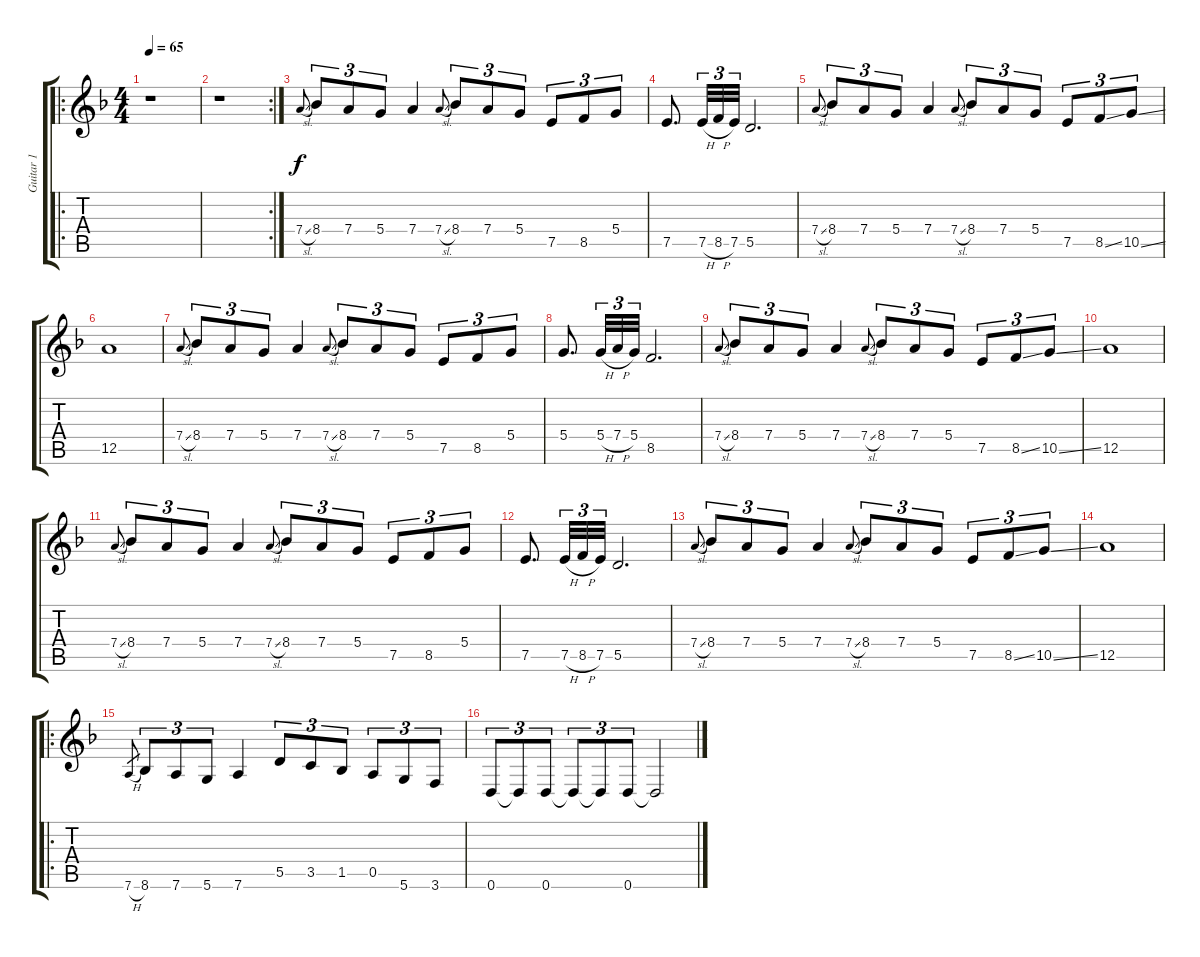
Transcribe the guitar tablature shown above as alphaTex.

\track ("Guitar 1" "Guitar 1") {instrument acousticguitarsteel}
\staff {score tabs}
\tuning (E4 B3 G3 D3 A2 D2) {hide}
\ro
\ts (4 4)
\tempo 65
\clef g2
\ks dminor
r.1{dy f instrument acousticguitarsteel} |
\rc 2
r.1 |
7.4{sl}.8{gr onbeat} 8.4.8{tu (3 2)} 7.4.8{tu (3 2)} 5.4.8{tu (3 2)} 7.4.4 7.4{sl}.8{gr onbeat} 8.4.8{tu (3 2)} 7.4.8{tu (3 2)} 5.4.8{tu (3 2)} 7.5.8{tu (3 2)} 8.5.8{tu (3 2)} 5.4.8{tu (3 2)} |
7.5.8{d} 7.5{h}.32{tu (3 2)} 8.5{h}.32{tu (3 2)} 7.5.32{tu (3 2)} 5.5.2{d} |
7.4{sl}.8{gr onbeat} 8.4.8{tu (3 2)} 7.4.8{tu (3 2)} 5.4.8{tu (3 2)} 7.4.4 7.4{sl}.8{gr onbeat} 8.4.8{tu (3 2)} 7.4.8{tu (3 2)} 5.4.8{tu (3 2)} 7.5.8{tu (3 2)} 8.5{ss}.8{tu (3 2)} 10.5{ss}.8{tu (3 2)} |
12.5.1 |
7.4{sl}.8{gr onbeat} 8.4.8{tu (3 2)} 7.4.8{tu (3 2)} 5.4.8{tu (3 2)} 7.4.4 7.4{sl}.8{gr onbeat} 8.4.8{tu (3 2)} 7.4.8{tu (3 2)} 5.4.8{tu (3 2)} 7.5.8{tu (3 2)} 8.5.8{tu (3 2)} 5.4.8{tu (3 2)} |
5.4.8{d} 5.4{h}.32{tu (3 2)} 7.4{h}.32{tu (3 2)} 5.4.32{tu (3 2)} 8.5.2{d} |
7.4{sl}.8{gr onbeat} 8.4.8{tu (3 2)} 7.4.8{tu (3 2)} 5.4.8{tu (3 2)} 7.4.4 7.4{sl}.8{gr onbeat} 8.4.8{tu (3 2)} 7.4.8{tu (3 2)} 5.4.8{tu (3 2)} 7.5.8{tu (3 2)} 8.5{ss}.8{tu (3 2)} 10.5{ss}.8{tu (3 2)} |
12.5.1 |
7.4{sl}.8{gr onbeat} 8.4.8{tu (3 2)} 7.4.8{tu (3 2)} 5.4.8{tu (3 2)} 7.4.4 7.4{sl}.8{gr onbeat} 8.4.8{tu (3 2)} 7.4.8{tu (3 2)} 5.4.8{tu (3 2)} 7.5.8{tu (3 2)} 8.5.8{tu (3 2)} 5.4.8{tu (3 2)} |
7.5.8{d} 7.5{h}.32{tu (3 2)} 8.5{h}.32{tu (3 2)} 7.5.32{tu (3 2)} 5.5.2{d} |
7.4{sl}.8{gr onbeat} 8.4.8{tu (3 2)} 7.4.8{tu (3 2)} 5.4.8{tu (3 2)} 7.4.4 7.4{sl}.8{gr onbeat} 8.4.8{tu (3 2)} 7.4.8{tu (3 2)} 5.4.8{tu (3 2)} 7.5.8{tu (3 2)} 8.5{ss}.8{tu (3 2)} 10.5{ss}.8{tu (3 2)} |
12.5.1 |
\ro
7.6{h}.8{gr} 8.6.8{tu (3 2)} 7.6.8{tu (3 2)} 5.6.8{tu (3 2)} 7.6.4 5.5.8{tu (3 2)} 3.5.8{tu (3 2)} 1.5.8{tu (3 2)} 0.5.8{tu (3 2)} 5.6.8{tu (3 2)} 3.6.8{tu (3 2)} |
0.6.8{tu (3 2)} 0.6{t}.8{tu (3 2)} 0.6.8{tu (3 2)} 0.6{t}.8{tu (3 2)} 0.6{t}.8{tu (3 2)} 0.6.8{tu (3 2)} 0.6{t}.2
